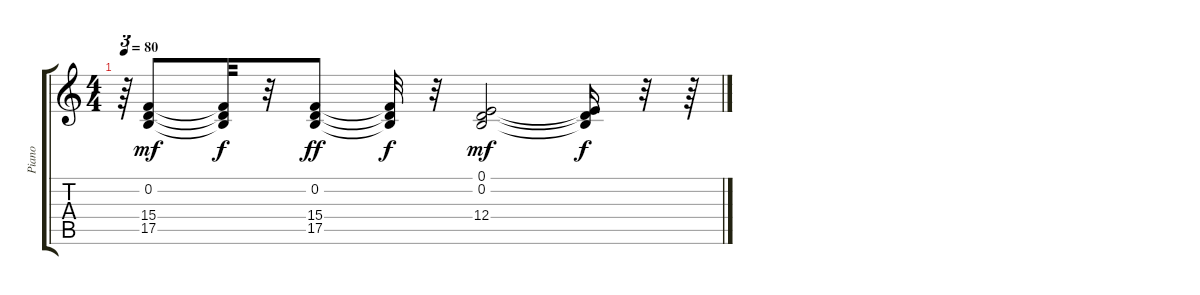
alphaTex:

\track ("Piano" "Piano") {instrument electricgrandpiano}
\staff {score tabs}
\tuning (E4 B3 G3 D3 A2 E2) {hide}
\ts (4 4)
\tempo 80
\clef g2
\ks c
r.64{tu (3 2) dy mf} (0.2 15.4 17.5).8{volume 3} (0.2{t} 15.4{t} 17.5{t}).32{dy f} r.32 (0.2 15.4 17.5).8{dy ff volume 2} (0.2{t} 15.4{t} 17.5{t}).32{dy f} r.32 (0.1 0.2 12.4).2{dy mf volume 2} (0.1{t} 0.2{t} 12.4{t}).16{dy f} r.32 r.64
